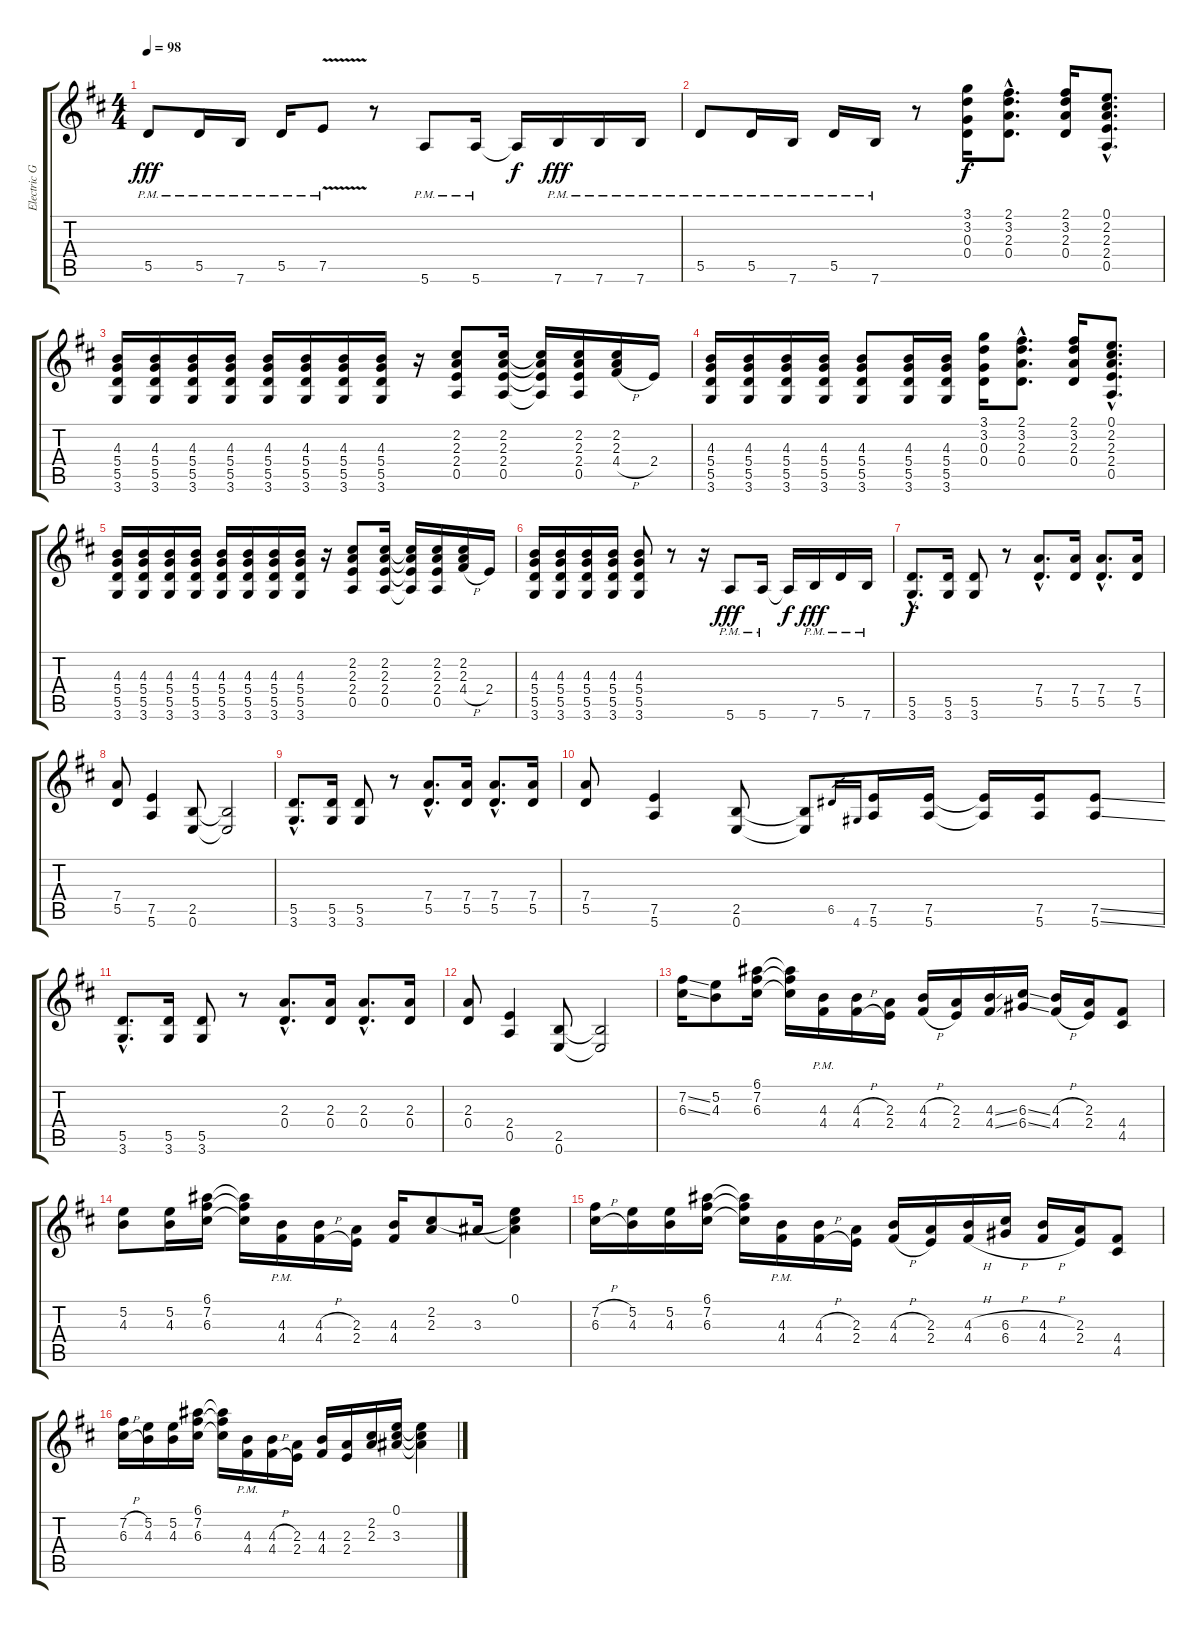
\track ("Electric Gtr 2" "Electric G") {instrument distortionguitar}
\staff {score tabs}
\tuning (E4 B3 G3 D3 A2 E2) {hide}
\ts (4 4)
\tempo 98
\clef g2
\ks d
5.5{pm}.8{dy fff} 5.5{pm}.16 7.6{pm}.16 5.5{pm}.16 7.5{v pm}.8 r.8 5.6{pm}.8 5.6{pm}.16 5.6{t}.16{dy f} 7.6{pm}.16{dy fff} 7.6{pm}.16 7.6{pm}.16 |
5.5{pm}.8 5.5{pm}.16 7.6{pm}.16 5.5{pm}.16 7.6{pm}.16 r.8 (3.1 3.2 0.3 0.4).16{dy f} (2.1{hac} 3.2{hac} 2.3{hac} 0.4{hac}).8{d} (2.1 3.2 2.3 0.4).16 (0.1{hac} 2.2{hac} 2.3{hac} 2.4{hac} 0.5{hac}).8{d} |
(4.3 5.4 5.5 3.6).16 (4.3 5.4 5.5 3.6).16 (4.3 5.4 5.5 3.6).16 (4.3 5.4 5.5 3.6).16 (4.3 5.4 5.5 3.6).16 (4.3 5.4 5.5 3.6).16 (4.3 5.4 5.5 3.6).16 (4.3 5.4 5.5 3.6).16 r.16 (2.2 2.3 2.4 0.5).8 (2.2 2.3 2.4 0.5).16 (2.2{t} 2.3{t} 2.4{t} 0.5{t}).16 (2.2 2.3 2.4 0.5).16 (2.2 2.3 4.4{h}).16 2.4.16 |
(4.3 5.4 5.5 3.6).16 (4.3 5.4 5.5 3.6).16 (4.3 5.4 5.5 3.6).16 (4.3 5.4 5.5 3.6).16 (4.3 5.4 5.5 3.6).8 (4.3 5.4 5.5 3.6).16 (4.3 5.4 5.5 3.6).16 (3.1 3.2 0.3 0.4).16 (2.1{hac} 3.2{hac} 2.3{hac} 0.4{hac}).8{d} (2.1 3.2 2.3 0.4).16 (0.1{hac} 2.2{hac} 2.3{hac} 2.4{hac} 0.5{hac}).8{d} |
(4.3 5.4 5.5 3.6).16 (4.3 5.4 5.5 3.6).16 (4.3 5.4 5.5 3.6).16 (4.3 5.4 5.5 3.6).16 (4.3 5.4 5.5 3.6).16 (4.3 5.4 5.5 3.6).16 (4.3 5.4 5.5 3.6).16 (4.3 5.4 5.5 3.6).16 r.16 (2.2 2.3 2.4 0.5).8 (2.2 2.3 2.4 0.5).16 (2.2{t} 2.3{t} 2.4{t} 0.5{t}).16 (2.2 2.3 2.4 0.5).16 (2.2 2.3 4.4{h}).16 2.4.16 |
(4.3 5.4 5.5 3.6).16 (4.3 5.4 5.5 3.6).16 (4.3 5.4 5.5 3.6).16 (4.3 5.4 5.5 3.6).16 (4.3 5.4 5.5 3.6).8 r.8 r.16 5.6{pm}.8{dy fff} 5.6{pm}.16 5.6{t}.16{dy f} 7.6{pm}.16{dy fff} 5.5{pm}.16 7.6{pm}.16 |
(5.5{hac} 3.6{hac}).8{d dy f} (5.5 3.6).16 (5.5 3.6).8 r.8 (7.4{hac} 5.5{hac}).8{d} (7.4 5.5).16 (7.4{hac} 5.5{hac}).8{d} (7.4 5.5).16 |
(7.4 5.5).8 (7.5 5.6).4 (2.5 0.6).8 (2.5{t} 0.6{t}).2 |
(5.5{hac} 3.6{hac}).8{d} (5.5 3.6).16 (5.5 3.6).8 r.8 (7.4{hac} 5.5{hac}).8{d} (7.4 5.5).16 (7.4{hac} 5.5{hac}).8{d} (7.4 5.5).16 |
(7.4 5.5).8 (7.5 5.6).4 (2.5 0.6).8 (2.5{t} 0.6{t}).8 6.5.16{gr} 4.6.16{gr} (7.5 5.6).16 (7.5 5.6).16 (7.5{t} 5.6{t}).16 (7.5 5.6).16 (7.5{ss} 5.6{ss}).8 |
(5.5{hac} 3.6{hac}).8{d} (5.5 3.6).16 (5.5 3.6).8 r.8 (2.3{hac} 0.4{hac}).8{d} (2.3 0.4).16 (2.3{hac} 0.4{hac}).8{d} (2.3 0.4).16 |
(2.3 0.4).8 (2.4 0.5).4 (2.5 0.6).8 (2.5{t} 0.6{t}).2 |
(7.2{ss} 6.3{ss}).16 (5.2 4.3).8 (6.1 7.2 6.3).16 (6.1{t} 7.2{t} 6.3{t}).16 (4.3{pm} 4.4{pm}).16 (4.3{h} 4.4{h}).16 (2.3 2.4).16 (4.3{h} 4.4{h}).16 (2.3 2.4).16 (4.3{ss} 4.4{ss}).16 (6.3{ss} 6.4{ss}).16 (4.3{h} 4.4{h}).16 (2.3 2.4).16 (4.4 4.5).8 |
(5.2 4.3).8 (5.2 4.3).16 (6.1 7.2 6.3).16 (6.1{t} 7.2{t} 6.3{t}).16 (4.3{pm} 4.4{pm}).16 (4.3{h} 4.4{h}).16 (2.3 2.4).16 (4.3 4.4).16 (2.2 2.3).8 3.3.16 (0.1 2.2{t} 3.3{t}).4 |
(7.2{h} 6.3{h}).16 (5.2 4.3).16 (5.2 4.3).16 (6.1 7.2 6.3).16 (6.1{t} 7.2{t} 6.3{t}).16 (4.3{pm} 4.4{pm}).16 (4.3{h} 4.4{h}).16 (2.3 2.4).16 (4.3{h} 4.4{h}).16 (2.3 2.4).16 (4.3{h} 4.4{h}).16 (6.3{h} 6.4{h}).16 (4.3{h} 4.4{h}).16 (2.3 2.4).16 (4.4 4.5).8 |
(7.2{h} 6.3{h}).16 (5.2 4.3).16 (5.2 4.3).16 (6.1 7.2 6.3).16 (6.1{t} 7.2{t} 6.3{t}).16 (4.3{pm} 4.4{pm}).16 (4.3{h} 4.4{h}).16 (2.3 2.4).16 (4.3 4.4).16 (2.3 2.4).16 (2.2 2.3).16 (0.1 2.2{t} 3.3).16 (0.1{t} 2.2{t} 3.3{t}).4
